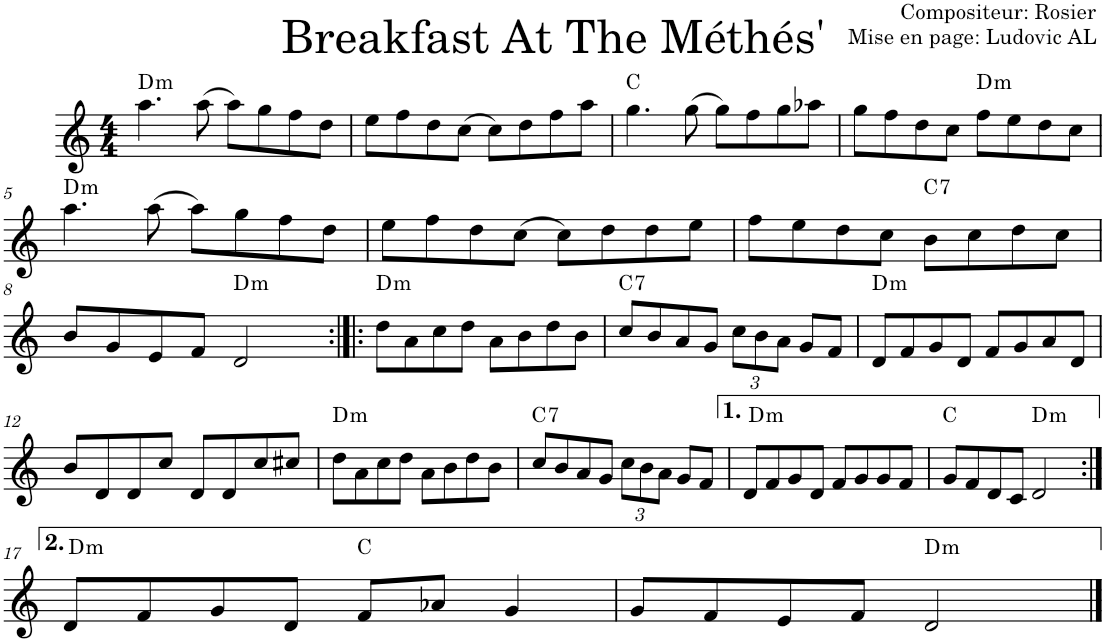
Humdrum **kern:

**kern	**harte
*part1	*part1
*staff1	*
*I"Violon	*
*I'Vln.	*
*clefG2	*
*k[]	*
*M4/4	*
=1	=1
!	!LO:H:kt=m
4.aa\	D:min
(8aa\	.
8aa\L)	.
8gg\	.
8ff\	.
8dd\J	.
=2	=2
8ee\L	.
8ff\	.
8dd\	.
(8cc\J	.
8cc\L)	.
8dd\	.
8ff\	.
8aa\J	.
=3	=3
4.gg\	C:maj
(8gg\	.
8gg\L)	.
8ff\	.
8gg\	.
8aa-X\J	.
=4	=4
8gg\L	.
8ff\	.
8dd\	.
8cc\J	.
!	!LO:H:kt=m
8ff\L	D:min
8ee\	.
8dd\	.
8cc\J	.
!!LO:LB:g=z
=5	=5
!	!LO:H:kt=m
4.aa\	D:min
(8aa\	.
8aa\L)	.
8gg\	.
8ff\	.
8dd\J	.
=6	=6
8ee\L	.
8ff\	.
8dd\	.
(8cc\J	.
8cc\L)	.
8dd\	.
8dd\	.
8ee\J	.
=7	=7
8ff\L	.
8ee\	.
8dd\	.
8cc\J	.
!	!LO:H:kt=7
8b\L	C:7
8cc\	.
8dd\	.
8cc\J	.
!!LO:LB:g=z
=8	=8
8b/L	.
8g/	.
8e/	.
8f/J	.
!	!LO:H:kt=m
2d/	D:min
=9:|!|:	=9:|!|:
!	!LO:H:kt=m
8dd\L	D:min
8a\	.
8cc\	.
8dd\J	.
8a\L	.
8b\	.
8dd\	.
8b\J	.
=10	=10
!	!LO:H:kt=7
8cc/L	C:7
8b/	.
8a/	.
8g/J	.
*Xbrackettup	*
12cc\L	.
12b\	.
12a\J	.
8g/L	.
8f/J	.
=11	=11
!	!LO:H:kt=m
8d/L	D:min
8f/	.
8g/	.
8d/J	.
8f/L	.
8g/	.
8a/	.
8d/J	.
!!LO:LB:g=z
=12	=12
8b/L	.
8d/	.
8d/	.
8cc/J	.
8d/L	.
8d/	.
8cc/	.
8cc#X/J	.
=13	=13
!	!LO:H:kt=m
8dd\L	D:min
8a\	.
8cc\	.
8dd\J	.
8a\L	.
8b\	.
8dd\	.
8b\J	.
=14	=14
!	!LO:H:kt=7
8cc/L	C:7
8b/	.
8a/	.
8g/J	.
12cc\L	.
12b\	.
12a\J	.
8g/L	.
8f/J	.
=15	=15
!	!LO:H:kt=m
8d/L	D:min
8f/	.
8g/	.
8d/J	.
8f/L	.
8g/	.
8g/	.
8f/J	.
=16	=16
8g/L	C:maj
8f/	.
8d/	.
8c/J	.
!	!LO:H:kt=m
2d/	D:min
!!LO:LB:g=z
=17:|!	=17:|!
!	!LO:H:kt=m
8d/L	D:min
8f/	.
8g/	.
8d/J	.
8f/L	C:maj
8a-X/J	.
4g/	.
=18	=18
8g/L	.
8f/	.
8e/	.
8f/J	.
!	!LO:H:kt=m
2d/	D:min
==	==
*-	*-
